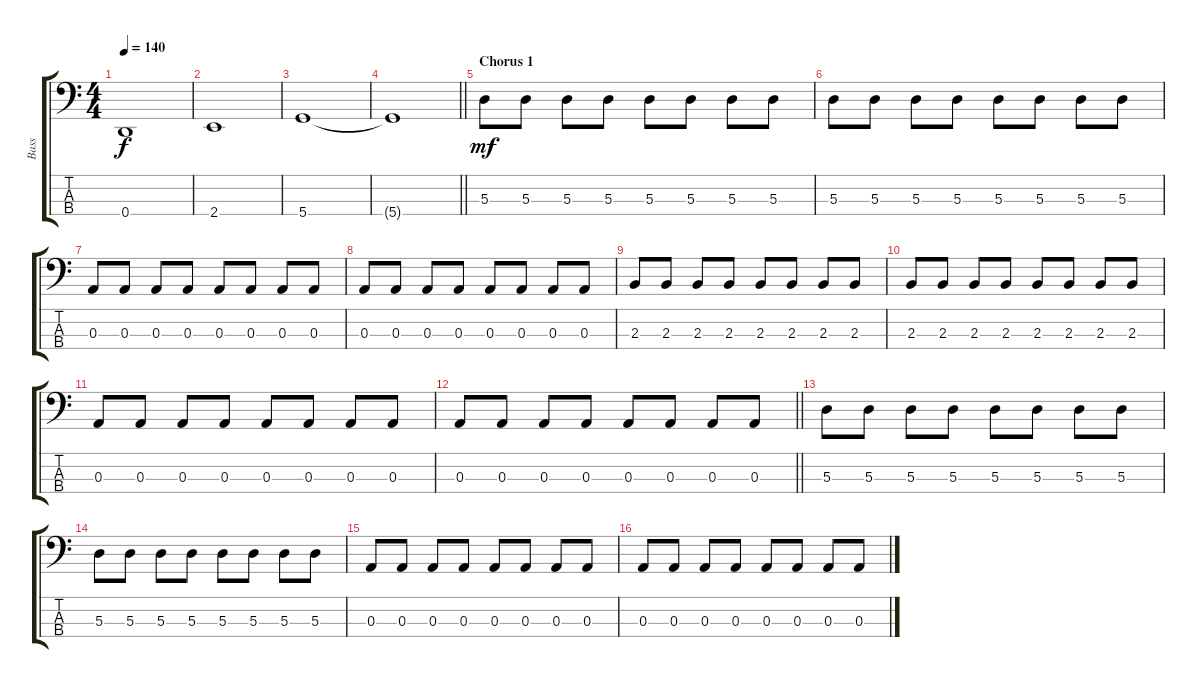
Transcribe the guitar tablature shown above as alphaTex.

\track ("Bass" "Bass") {instrument electricbassfinger}
\staff {score tabs}
\tuning (G2 D2 A1 D1) {hide}
\ts (4 4)
\tempo 140
\clef f4
\ks c
0.4.1{dy f} |
2.4.1 |
5.4.1 |
\barLineRight lightlight
5.4{t}.1 |
\section ("" "Chorus 1")
5.3.8{dy mf} 5.3.8 5.3.8 5.3.8 5.3.8 5.3.8 5.3.8 5.3.8 |
5.3.8 5.3.8 5.3.8 5.3.8 5.3.8 5.3.8 5.3.8 5.3.8 |
0.3.8 0.3.8 0.3.8 0.3.8 0.3.8 0.3.8 0.3.8 0.3.8 |
0.3.8 0.3.8 0.3.8 0.3.8 0.3.8 0.3.8 0.3.8 0.3.8 |
2.3.8 2.3.8 2.3.8 2.3.8 2.3.8 2.3.8 2.3.8 2.3.8 |
2.3.8 2.3.8 2.3.8 2.3.8 2.3.8 2.3.8 2.3.8 2.3.8 |
0.3.8 0.3.8 0.3.8 0.3.8 0.3.8 0.3.8 0.3.8 0.3.8 |
\barLineRight lightlight
0.3.8 0.3.8 0.3.8 0.3.8 0.3.8 0.3.8 0.3.8 0.3.8 |
5.3.8 5.3.8 5.3.8 5.3.8 5.3.8 5.3.8 5.3.8 5.3.8 |
5.3.8 5.3.8 5.3.8 5.3.8 5.3.8 5.3.8 5.3.8 5.3.8 |
0.3.8 0.3.8 0.3.8 0.3.8 0.3.8 0.3.8 0.3.8 0.3.8 |
0.3.8 0.3.8 0.3.8 0.3.8 0.3.8 0.3.8 0.3.8 0.3.8
